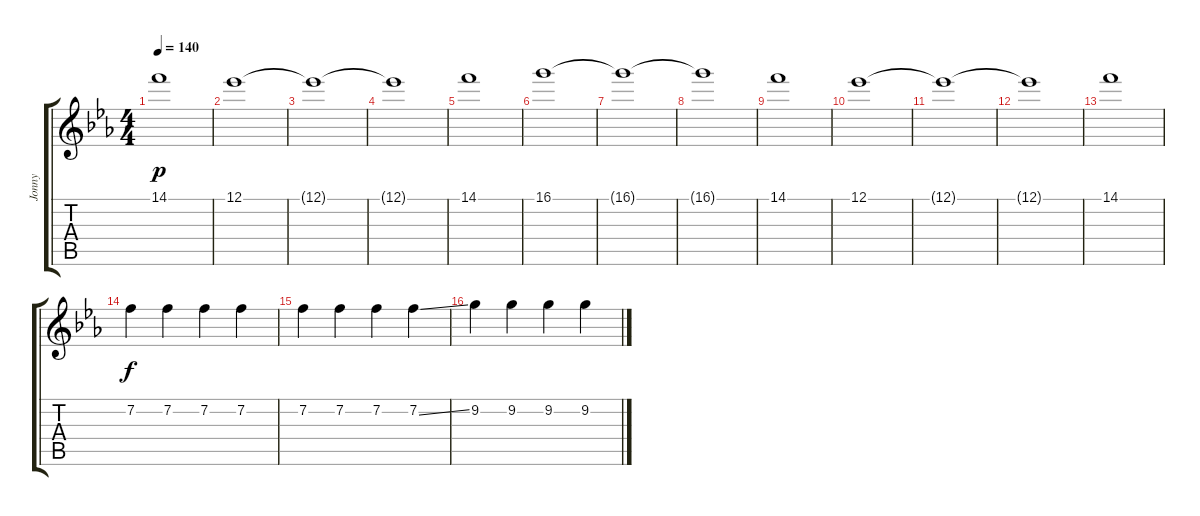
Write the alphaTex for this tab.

\track ("Jonny" "Jonny") {instrument overdrivenguitar}
\staff {score tabs}
\tuning (Eb4 Bb3 Gb3 Db3 Ab2 Eb2) {hide}
\ts (4 4)
\tempo 140
\clef g2
\ks eb
14.1.1{dy p} |
12.1.1 |
12.1{t}.1 |
12.1{t}.1 |
14.1.1 |
16.1.1 |
16.1{t}.1 |
16.1{t}.1 |
14.1.1 |
12.1.1 |
12.1{t}.1 |
12.1{t}.1 |
14.1.1 |
7.2.4{dy f} 7.2.4 7.2.4 7.2.4 |
7.2.4 7.2.4 7.2.4 7.2{ss}.4 |
9.2.4 9.2.4 9.2.4 9.2.4
